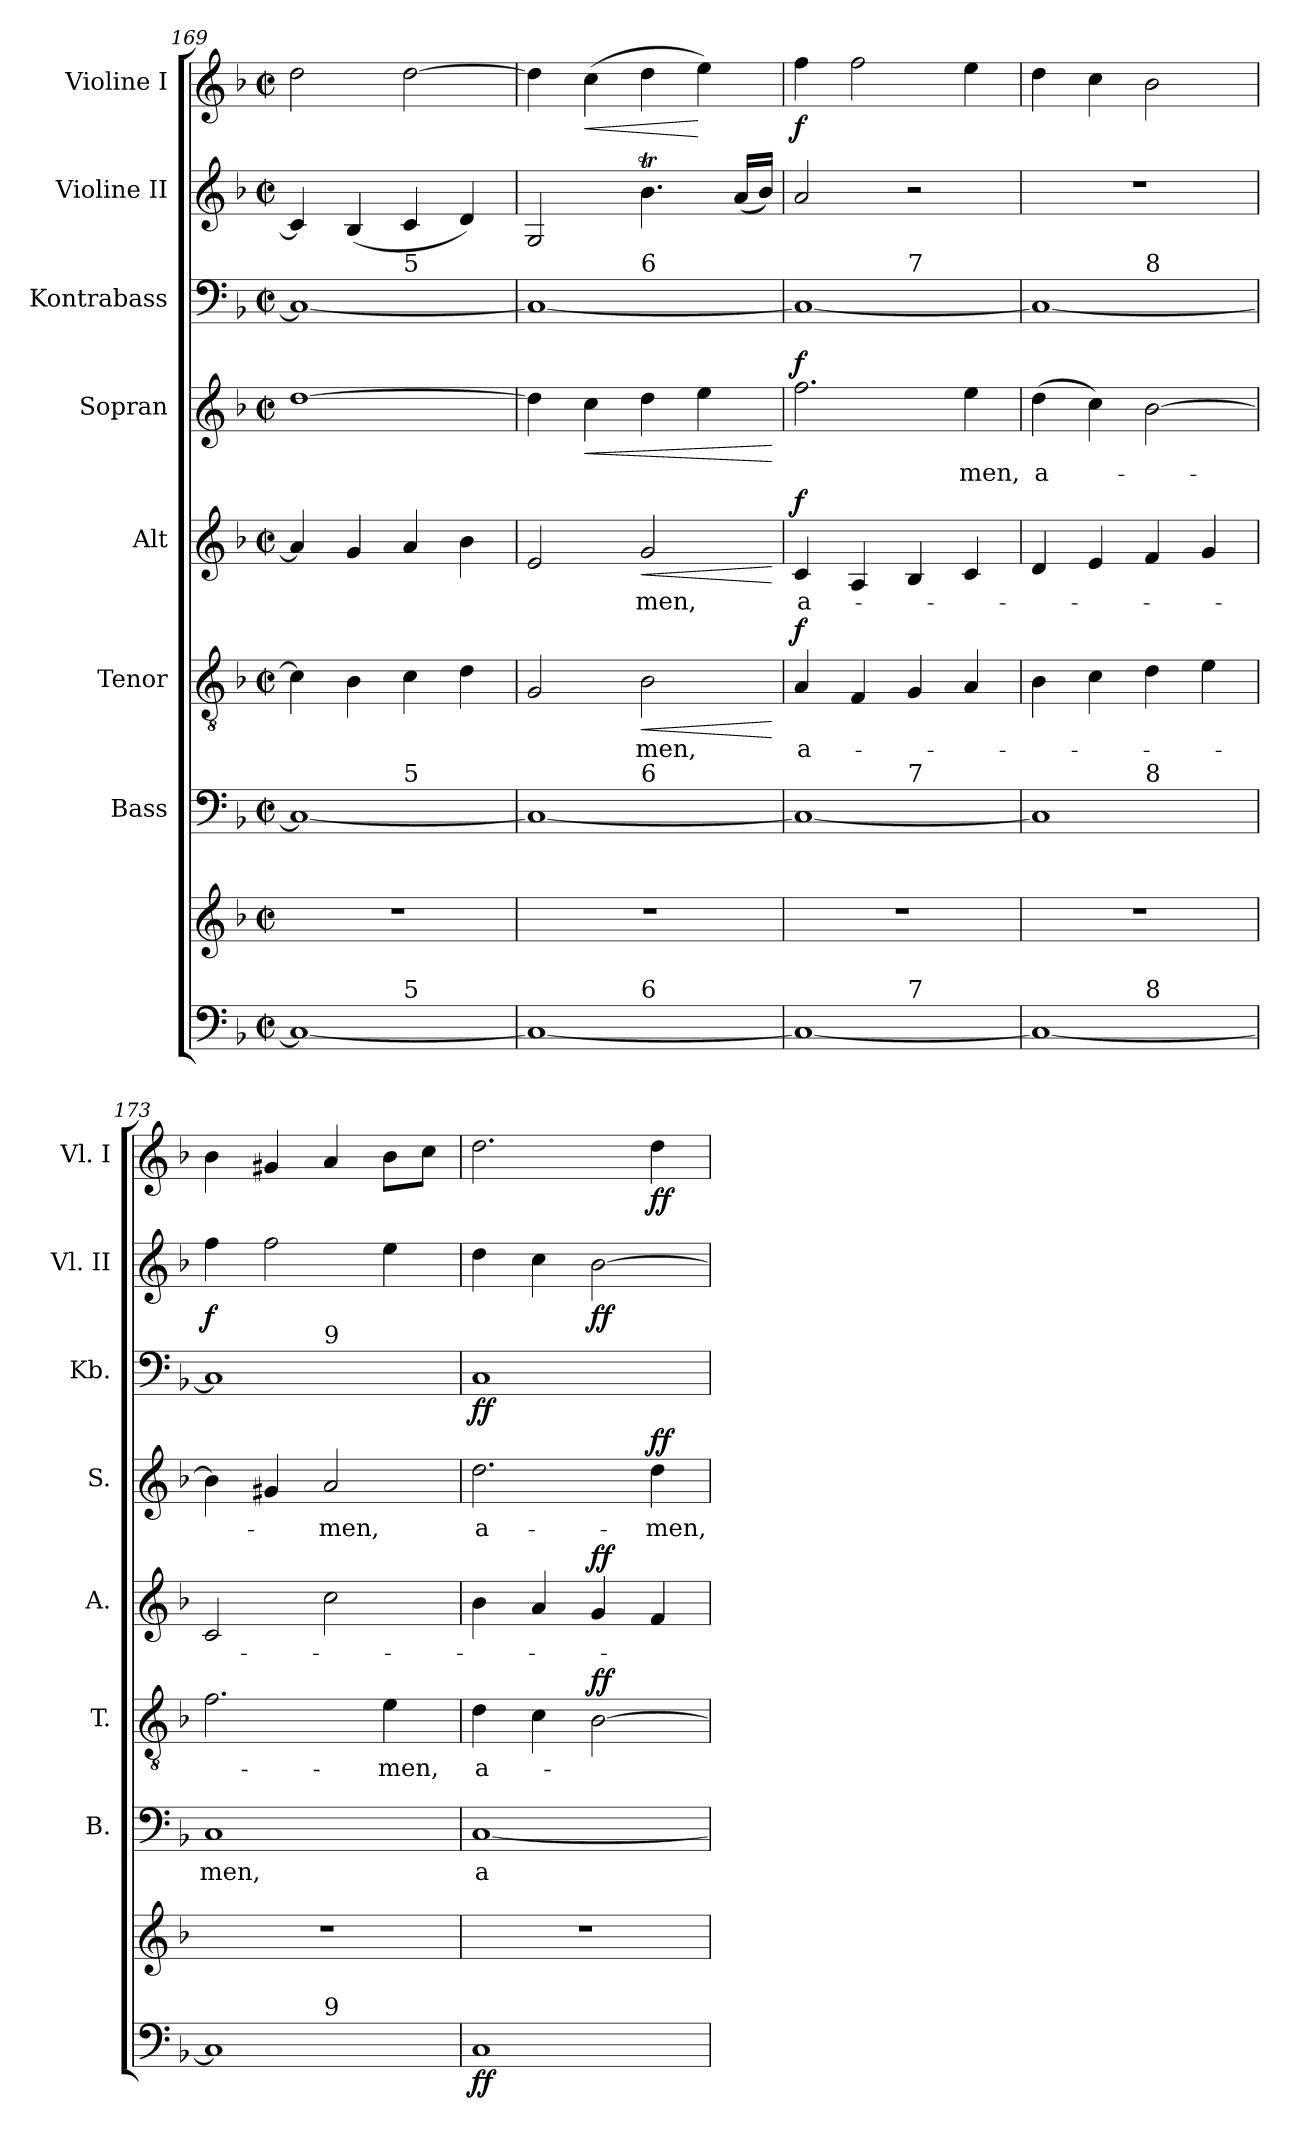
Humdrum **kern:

**kern	**kern	**dynam	**kern	**text	**kern	**text	**dynam	**kern	**text	**dynam	**kern	**text	**dynam	**kern	**dynam	**kern	**dynam	**kern	**dynam
*part8	*part8	*part8	*part7	*part7	*part6	*part6	*part6	*part5	*part5	*part5	*part4	*part4	*part4	*part3	*part3	*part2	*part2	*part1	*part1
*staff9	*staff8	*staff8/9	*staff7	*staff7	*staff6	*staff6	*staff6	*staff5	*staff5	*staff5	*staff4	*staff4	*staff4	*staff3	*staff3	*staff2	*staff2	*staff1	*staff1
*	*	*	*I"Bass	*	*I"Tenor	*	*	*I"Alt	*	*	*I"Sopran	*	*	*I"Kontrabass	*	*I"Violine II	*	*I"Violine I	*
*	*	*	*I'B.	*	*I'T.	*	*	*I'A.	*	*	*I'S.	*	*	*I'Kb.	*	*I'Vl. II	*	*I'Vl. I	*
*clefF4	*clefG2	*	*clefF4	*	*clefGv2	*	*	*clefG2	*	*	*clefG2	*	*	*clefF4	*	*clefG2	*	*clefG2	*
*	*	*	*	*	*	*	*	*	*	*	*	*	*	*ITrd7c12	*	*	*	*	*
*k[b-]	*k[b-]	*	*k[b-]	*	*k[b-]	*	*	*k[b-]	*	*	*k[b-]	*	*	*k[b-]	*	*k[b-]	*	*k[b-]	*
*F:	*F:	*	*F:	*	*F:	*	*	*F:	*	*	*F:	*	*	*F:	*	*F:	*	*F:	*
*M2/2	*M2/2	*	*M2/2	*	*M2/2	*	*	*M2/2	*	*	*M2/2	*	*	*M2/2	*	*M2/2	*	*M2/2	*
*met(c|)	*met(c|)	*	*met(c|)	*	*met(c|)	*	*	*met(c|)	*	*	*met(c|)	*	*	*met(c|)	*	*met(c|)	*	*met(c|)	*
=169	=169	=169	=169	=169	=169	=169	=169	=169	=169	=169	=169	=169	=169	=169	=169	=169	=169	=169	=169
*^	*	*	*^	*	*	*	*	*	*	*	*	*	*	*^	*	*	*	*	*
1C_	2ryy	1r	.	1C_	2ryy	.	4c\]	.	.	4a/]	.	.	[1dd	.	.	1CC_	2ryy	.	4c/]	.	2dd\	.
.	.	.	.	.	.	.	4B-\	.	.	4g/	.	.	.	.	.	.	.	.	(<4B-/	.	.	.
!	!	!	!	!	!	!	!	!	!	!	!	!	!	!	!	!	!LO:TX:a:t=5	!	!	!	!	!
!	!	!	!	!	!LO:TX:a:t=5	!	!	!	!	!	!	!	!	!	!	!	!	!	!	!	!	!
!	!LO:TX:a:t=5	!	!	!	!	!	!	!	!	!	!	!	!	!	!	!	!	!	!	!	!	!
.	2ryy	.	.	.	2ryy	.	4c\	.	.	4a/	.	.	.	.	.	.	2ryy	.	4c/	.	[2dd\	.
.	.	.	.	.	.	.	4d\	.	.	4b-\	.	.	.	.	.	.	.	.	4d/)	.	.	.
=170	=170	=170	=170	=170	=170	=170	=170	=170	=170	=170	=170	=170	=170	=170	=170	=170	=170	=170	=170	=170	=170	=170
1C_	2ryy	1r	.	1C_	2ryy	.	2G/	.	.	2e/	.	.	4dd\]	.	.	1CC_	2ryy	.	2G/	.	4dd\]	.
!	!	!	!	!	!	!	!	!	!	!	!	!	!	!	!LO:HP:b	!	!	!	!	!	!	!LO:HP:b
.	.	.	.	.	.	.	.	.	.	.	.	.	4cc\	.	<	.	.	.	.	.	(>4cc\	<
!	!	!	!	!	!	!	!	!	!	!	!	!	!	!	!	!	!LO:TX:a:t=6	!	!	!	!	!
!	!	!	!	!	!LO:TX:a:t=6	!	!	!	!	!	!	!	!	!	!	!	!	!	!	!	!	!
!	!LO:TX:a:t=6	!	!	!	!	!	!	!	!	!	!	!	!	!	!	!	!	!	!	!	!	!
!	!	!	!	!	!	!	!	!LO:LY:b	!LO:HP:b	!	!LO:LY:b	!LO:HP:b	!	!	!	!	!	!	!	!	!	!
.	2ryy	.	.	.	2ryy	.	2B-\	-men,	<	2g/	-men,	<	4dd\	.	.	.	2ryy	.	4.b-T\	.	4dd\	.
.	.	.	.	.	.	.	.	.	.	.	.	.	4ee\	.	.	.	.	.	.	.	4ee\)	[
.	.	.	.	.	.	.	.	.	.	.	.	.	.	.	.	.	.	.	(<16a/LL	.	.	.
.	.	.	.	.	.	.	.	.	.	.	.	.	.	.	.	.	.	.	16b-/JJ)	.	.	.
.	.	.	.	.	.	.	.	.	[	.	.	[	.	.	[	.	.	.	.	.	.	.
=171	=171	=171	=171	=171	=171	=171	=171	=171	=171	=171	=171	=171	=171	=171	=171	=171	=171	=171	=171	=171	=171	=171
!	!	!	!	!	!	!	!	!LO:LY:b	!LO:DY:a	!	!LO:LY:b	!LO:DY:a	!	!	!LO:DY:a	!	!	!	!	!	!	!LO:DY:b
1C_	2ryy	1r	.	1C_	2ryy	.	4A/	a-	f	4c/	a-	f	2.ff\	.	f	1CC_	2ryy	.	2a/	.	4ff\	f
.	.	.	.	.	.	.	4F/	.	.	4A/	.	.	.	.	.	.	.	.	.	.	2ff\	.
!	!	!	!	!	!	!	!	!	!	!	!	!	!	!	!	!	!LO:TX:a:t=7	!	!	!	!	!
!	!	!	!	!	!LO:TX:a:t=7	!	!	!	!	!	!	!	!	!	!	!	!	!	!	!	!	!
!	!LO:TX:a:t=7	!	!	!	!	!	!	!	!	!	!	!	!	!	!	!	!	!	!	!	!	!
.	2ryy	.	.	.	2ryy	.	4G/	.	.	4B-/	.	.	.	.	.	.	2ryy	.	2r	.	.	.
!	!	!	!	!	!	!	!	!	!	!	!	!	!	!LO:LY:b	!	!	!	!	!	!	!	!
.	.	.	.	.	.	.	4A/	.	.	4c/	.	.	4ee\	-men,	.	.	.	.	.	.	4ee\	.
!!LO:LB:g=z
=172	=172	=172	=172	=172	=172	=172	=172	=172	=172	=172	=172	=172	=172	=172	=172	=172	=172	=172	=172	=172	=172	=172
!	!	!	!	!	!	!	!	!	!	!	!	!	!	!LO:LY:b	!	!	!	!	!	!	!	!
1C_	2ryy	1r	.	1C]	2ryy	.	4B-\	.	.	4d/	.	.	(>4dd\	a-	.	1CC_	2ryy	.	1r	.	4dd\	.
.	.	.	.	.	.	.	4c\	.	.	4e/	.	.	4cc\)	.	.	.	.	.	.	.	4cc\	.
!	!	!	!	!	!	!	!	!	!	!	!	!	!	!	!	!	!LO:TX:a:t=8	!	!	!	!	!
!	!	!	!	!	!LO:TX:a:t=8	!	!	!	!	!	!	!	!	!	!	!	!	!	!	!	!	!
!	!LO:TX:a:t=8	!	!	!	!	!	!	!	!	!	!	!	!	!	!	!	!	!	!	!	!	!
.	2ryy	.	.	.	2ryy	.	4d\	.	.	4f/	.	.	[2b-\	.	.	.	2ryy	.	.	.	2b-\	.
.	.	.	.	.	.	.	4e\	.	.	4g/	.	.	.	.	.	.	.	.	.	.	.	.
=173	=173	=173	=173	=173	=173	=173	=173	=173	=173	=173	=173	=173	=173	=173	=173	=173	=173	=173	=173	=173	=173	=173
!	!	!	!	!	!	!LO:LY:b	!	!	!	!	!	!	!	!	!	!	!	!	!	!LO:DY:b	!	!
*	*	*	*	*v	*v	*	*	*	*	*	*	*	*	*	*	*	*	*	*	*	*	*
1C]	2ryy	1r	.	1C	-men,	2.f\	.	.	2c/	.	.	4b-\]	.	.	1CC]	2ryy	.	4ff\	f	4b-\	.
.	.	.	.	.	.	.	.	.	.	.	.	4g#X/	.	.	.	.	.	2ff\	.	4g#X/	.
!	!	!	!	!	!	!	!	!	!	!	!	!	!	!	!	!LO:TX:a:t=9	!	!	!	!	!
!	!LO:TX:a:t=9	!	!	!	!	!	!	!	!	!	!	!	!	!	!	!	!	!	!	!	!
!	!	!	!	!	!	!	!	!	!	!	!	!	!LO:LY:b	!	!	!	!	!	!	!	!
.	2ryy	.	.	.	.	.	.	.	2cc\	.	.	2a/	-men,	.	.	2ryy	.	.	.	4a/	.
!	!	!	!	!	!	!	!LO:LY:b	!	!	!	!	!	!	!	!	!	!	!	!	!	!
.	.	.	.	.	.	4e\	-men,	.	.	.	.	.	.	.	.	.	.	4ee\	.	8b-\L	.
.	.	.	.	.	.	.	.	.	.	.	.	.	.	.	.	.	.	.	.	8cc\J	.
=174	=174	=174	=174	=174	=174	=174	=174	=174	=174	=174	=174	=174	=174	=174	=174	=174	=174	=174	=174	=174	=174
!	!	!	!LO:DY:b=2	!	!LO:LY:b	!	!LO:LY:b	!	!	!	!	!	!LO:LY:b	!	!	!	!LO:DY:b	!	!	!	!
*v	*v	*	*	*	*	*	*	*	*	*	*	*	*	*	*v	*v	*	*	*	*	*
1C	1r	ff	[1C	a-	4d\	a-	.	4b-\	.	.	2.dd\	a-	.	1CC	ff	4dd\	.	2.dd\	.
.	.	.	.	.	4c\	.	.	4a/	.	.	.	.	.	.	.	4cc\	.	.	.
!	!	!	!	!	!	!	!LO:DY:a	!	!	!LO:DY:a	!	!	!	!	!	!	!LO:DY:b	!	!
.	.	.	.	.	[2B-\	.	ff	4g/	.	ff	.	.	.	.	.	[2b-\	ff	.	.
!	!	!	!	!	!	!	!	!	!	!	!	!LO:LY:b	!LO:DY:a	!	!	!	!	!	!LO:DY:b
.	.	.	.	.	.	.	.	4f/	.	.	4dd\	-men,	ff	.	.	.	.	4dd\	ff
=	=	=	=	=	=	=	=	=	=	=	=	=	=	=	=	=	=	=	=
*-	*-	*-	*-	*-	*-	*-	*-	*-	*-	*-	*-	*-	*-	*-	*-	*-	*-	*-	*-
